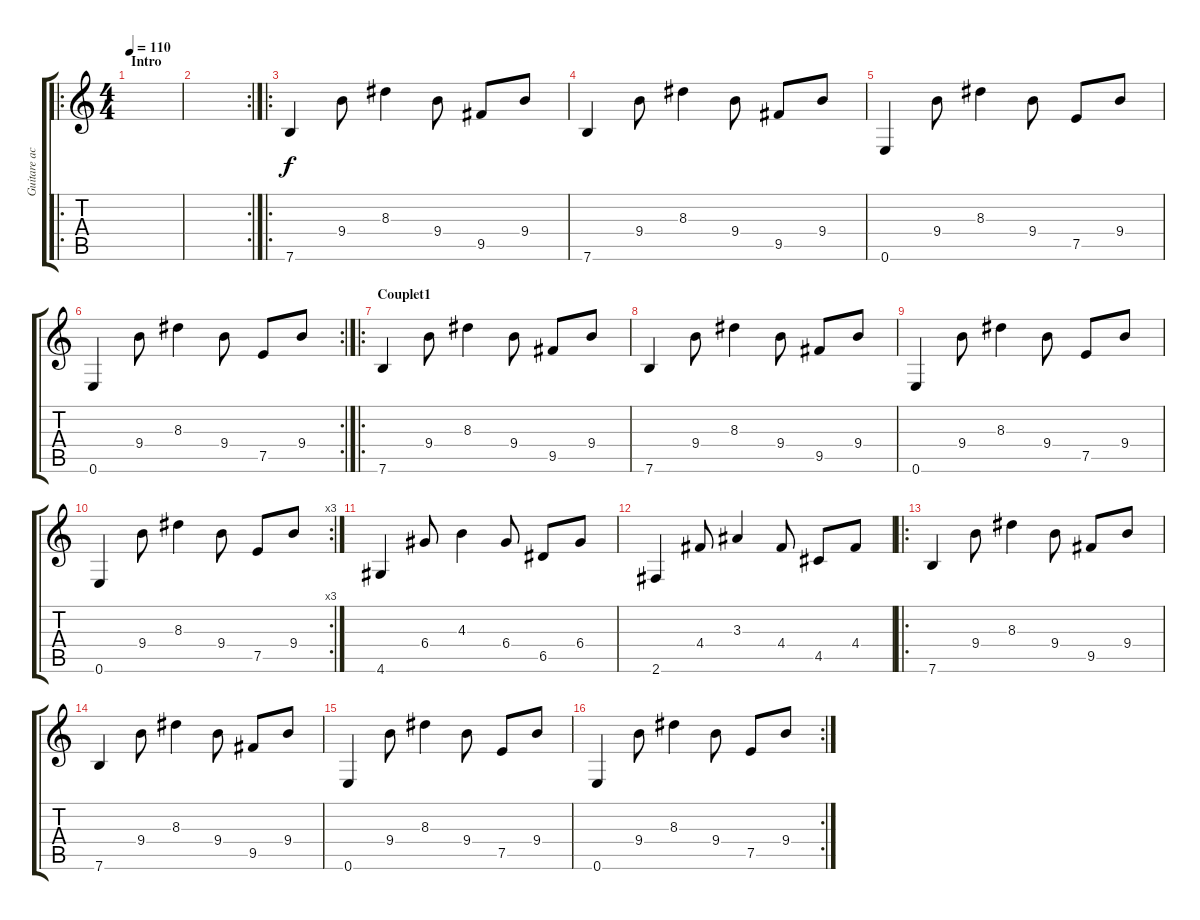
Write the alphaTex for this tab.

\track ("Guitare acoustique" "Guitare ac") {instrument electricguitarjazz}
\staff {score tabs}
\tuning (E4 B3 G3 D3 A2 E2) {hide}
\ro
\ts (4 4)
\section ("" "Intro")
\tempo 110
\clef g2
\ks c
|
\rc 2
|
\ro
7.6.4 9.4.8 8.3.4 9.4.8 9.5.8 9.4.8 |
7.6.4 9.4.8 8.3.4 9.4.8 9.5.8 9.4.8 |
0.6.4 9.4.8 8.3.4 9.4.8 7.5.8 9.4.8 |
\rc 2
0.6.4 9.4.8 8.3.4 9.4.8 7.5.8 9.4.8 |
\ro
\section ("" "Couplet1")
7.6.4 9.4.8 8.3.4 9.4.8 9.5.8 9.4.8 |
7.6.4 9.4.8 8.3.4 9.4.8 9.5.8 9.4.8 |
0.6.4 9.4.8 8.3.4 9.4.8 7.5.8 9.4.8 |
\rc 3
0.6.4 9.4.8 8.3.4 9.4.8 7.5.8 9.4.8 |
4.6.4 6.4.8 4.3.4 6.4.8 6.5.8 6.4.8 |
2.6.4 4.4.8 3.3.4 4.4.8 4.5.8 4.4.8 |
\ro
7.6.4 9.4.8 8.3.4 9.4.8 9.5.8 9.4.8 |
7.6.4 9.4.8 8.3.4 9.4.8 9.5.8 9.4.8 |
0.6.4 9.4.8 8.3.4 9.4.8 7.5.8 9.4.8 |
\rc 2
0.6.4 9.4.8 8.3.4 9.4.8 7.5.8 9.4.8
